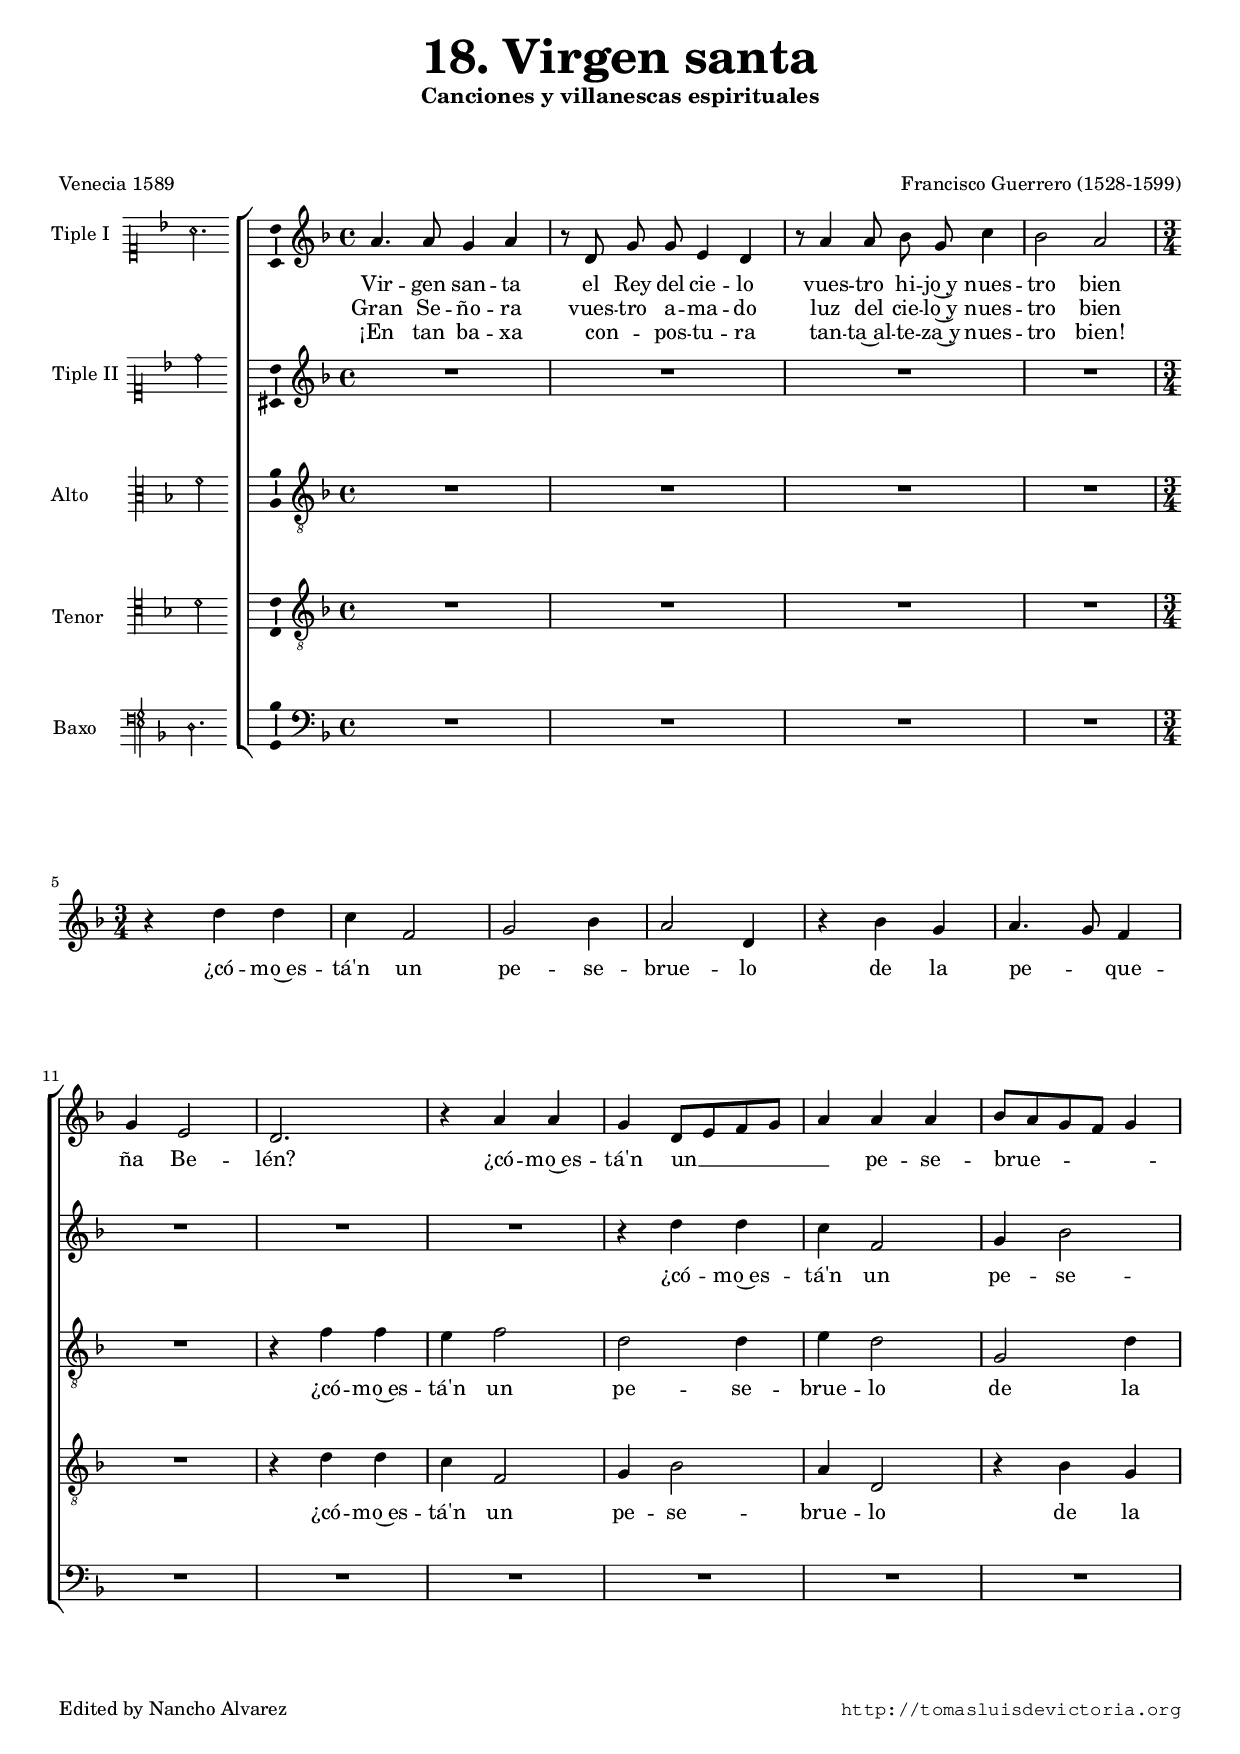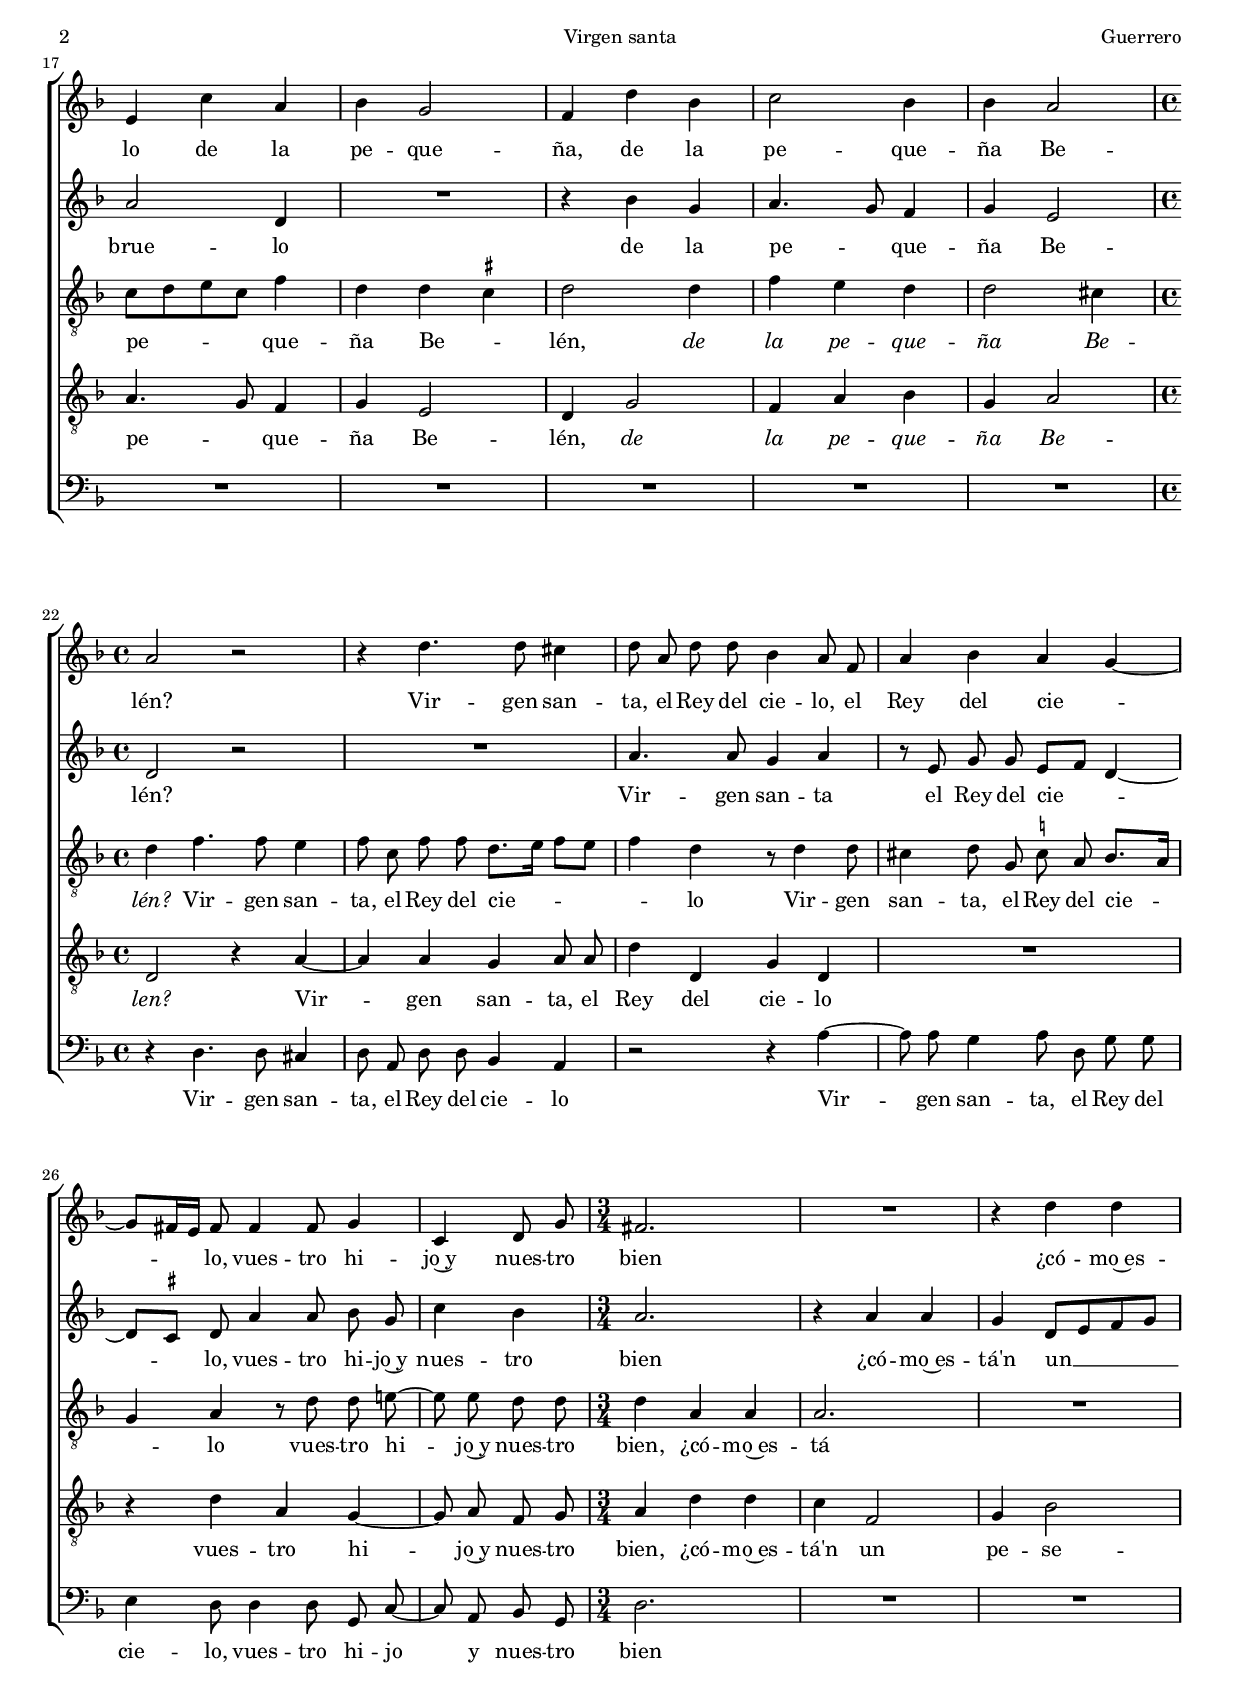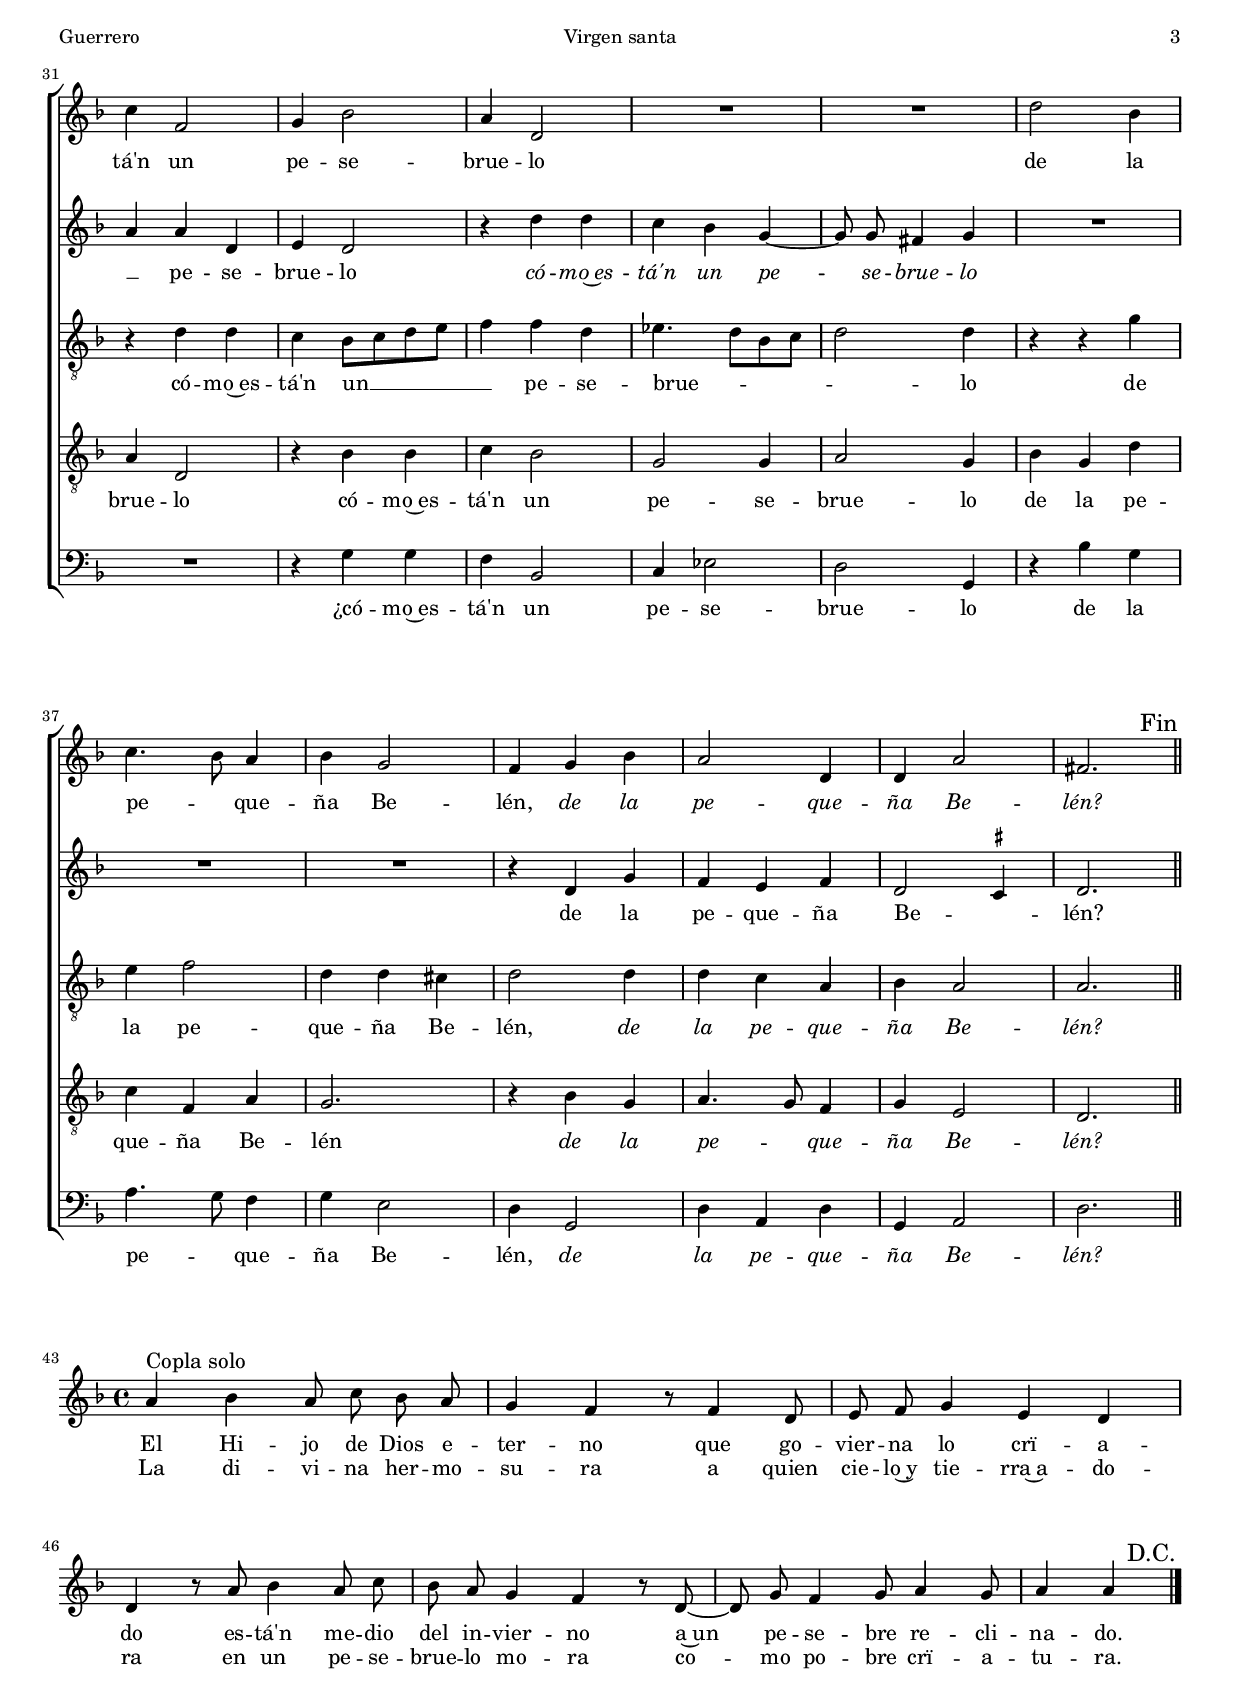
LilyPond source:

\version "2.18.0"

#(set-default-paper-size "a4")
#(set-global-staff-size 16.6)
#(ly:set-option 'point-and-click #f)
%mobile -s14.0 -i3.2

italicas=\override LyricText.font-shape = #'italic
rectas=\override LyricText.font-shape = #'upright
ss=\once \set suggestAccidentals = ##t
incipitwidth = 20
htitle="Virgen santa"
hcomposer="Guerrero"
showMultiRests = { \set Staff.keepAliveInterfaces = #'( rhythmic-grob-interface multi-measure-rest-interface lyric-interface stanza-number-interface percent-repeat-interface) }
hideMultiRests = \unset Staff.keepAliveInterfaces


\header {
	title=\markup{\larger \larger \larger \larger "18. Virgen santa"}
	subtitle="Canciones y villanescas espirituales"
        subsubtitle=\markup{\null \vspace #2 }
	composer="Francisco Guerrero (1528-1599)"
        pdfauthor=\composer
	%opus="(-)"
	poet="Venecia 1589"
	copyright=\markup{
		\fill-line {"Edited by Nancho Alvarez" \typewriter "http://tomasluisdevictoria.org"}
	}
%	tagline=""
}

global={\key f \major \time 4/4 \skip 1*4
				\time 3/4 \skip 1*3/4*17
                                %\break %notablet
				\time 4/4 \skip 1*5 
				\time 2/4 \skip 1*2/4
				\time 3/4 \skip 1*3/4*15 \bar "||" \break
				\override Staff.TimeSignature.break-visibility = ##(#f #f #t)
				\time 4/4 \skip 1*6 
				\time 2/4 \skip 1*2/4 \bar "|." }


cantus=\relative c''{
	a4. a8 g4 a
	r8 d, g g e4 d
	r8 a'4 a8 bes g c4
	bes2 a
        \break 
	r4 d d
	c f,2
	g2 bes4
	a2 d,4
	r4 bes' g
	a4. g8 f4 
	g4 e2
	d2.
        %\break %\notablet
	r4 a'a
	g d8[ e f g]
	a4 a a 
	bes8[ a g f] g4
	e c' a
	bes4 g2
	f4 d' bes
	c2 bes4
	bes a2
	a2 r
	r4 d4. d8 cis4
	d8 a d d bes4 a8 f
	a4 bes a g ~
	g8[ fis16 e] fis8 fis4 fis8 g4
	\once \override Score.TimeSignature.stencil = ##f
	c,4 d8 g
	fis2. 
	R1*3/4
	r4 d' d
	c f,2
	g4 bes2
	a4 d,2
	R1*3/4
	R
	d'2 bes4
	c4. bes8 a4
	bes g2
	f4 g bes
	a2 d,4
	d a'2
	fis2.
        \override Score.RehearsalMark.self-alignment-X=#right
        \override Score.RehearsalMark.break-visibility=#'#(#t #f #f)
        \mark \markup{"Fin"}
	a4^\markup{\larger "Copla solo"} bes a8 c bes a
	g4 f r8 f4 d8
	e f g4 e d
	d r8 a' bes4 a8 c
	bes a g4 f r8 d ~
	d g f4 g8 a4 g8 |
	a4 a
        \mark \markup{"D.C."}
}

cantusdos=\relative c''{
	%tablet \showMultiRests
        R1*4
	R1*3/4*9
	r4 d d
	c f,2
	g4 bes2
	a2 d,4
	R1*3/4
	r4 bes' g
	a4. g8 f4
	g4 e2
	d2 r
	R1
	a'4. a8 g4 a
	r8 e g g e[ f] d4 ~
	d8[ \ss cis] d8 a'4 a8 bes g
	c4 bes
	a2.
	r4 a a
	g4 d8[ e f g]
	a4 a d,
	e d2
	r4 d' d
	c bes g ~
	g8 g fis4 g
	R1*3/4*3
	r4 d4 g 
	f e f
	d2 \ss cis4 |
	d2.
}

altus=\relative c'{
	%tablet \showMultiRests
        R1*4
	R1*3/4*7
	r4 f f
	e f2 
	d2 d4
	e4 d2
	g,2 d'4
	c8[ d e c] f4
	d4 d \ss cis
	d2 d4
	f e d
	d2 cis4
	d4 f4. f8 e4
	f8 c f f d8.[ e16] f8[ e]
	f4 d r8 d4 d8
	cis4 d8 g, \ss c a bes8.[ a16]
	g4 a r8 d d e! ~
	e e d d
	d4 a a
	a2.
	R1*3/4
	r4 d d
	c bes8[ c d e]
	f4 f d
	ees4. d8[ bes c]
	d2 d4
	r r g
	e f2
	d4 d cis
	d2 d4 
	d c a
	bes a2 |
	a2.
}

tenor=\relative c'{
	%tablet \showMultiRests
        R1*4
	R1*3/4*7
	r4 d d 
	c f,2
	g4 bes2
	a4 d,2
	r4 bes' g
	a4. g8 f4
	g e2
	d4 g2
	f4 a bes
	g4 a2
	d,2 r4 a'4 ~
	a a g a8 a
	d4 d, g d
	R1
	r4 d'a g ~
	g8 a f g
	a4 d d
	c f,2
	g4 bes2
	a4 d,2
	r4 bes' bes
	c bes2
	g2 g4 
	a2 g4
	bes g d'
	c f, a
	g2.
	r4 bes g
	a4. g8 f4
	g4 e2 |
	d2.
}

bassus=\relative c{
	%tablet \showMultiRests
        R1*4
	R1*3/4*8
        \showMultiRests
        R1*3/4*9
	r4 d4. d8 cis4
	d8 a d d bes4 a
	r2 r4 a' ~
	a8 a g4 a8 d, g g
	e4 d8 d4 d8 g, c ~
	c a bes g
	d'2. 
	R1*3/4*3
	r4 g g
	f4 bes,2
	c4 ees2
	d2 g,4
	r4 bes' g
	a4. g8 f4
	g e2
	d4 g,2
	d'4 a d
	g,4 a2 |
	d2.
}


textocantus=\lyricmode{
Vir -- gen san -- ta
el Rey del cie -- lo
vues -- tro hi -- jo~y nues -- tro bien
¿có -- mo~es -- tá'n un pe -- se -- brue -- lo
de la pe -- _ que -- ña Be -- lén?
¿có -- mo~es -- tá'n un __ _ _ _ _ pe -- se -- brue -- _ _ _ _ lo 
de la pe -- que -- ña,
de la pe -- que -- ña Be -- lén?
Vir -- gen san -- ta,
el Rey del cie -- lo,
el Rey del cie -- _ _ _ _ lo,
vues -- tro hi -- jo~y nues -- tro bien
¿có -- mo~es -- tá'n un pe -- se -- brue -- lo
de la pe -- _ que -- ña Be -- lén,
\italicas
de la pe -- que -- ña Be -- lén?
\rectas
El Hi -- jo de Dios e -- ter -- no
que go -- vier -- na lo crï -- a -- do
es -- tá'n me -- dio del in -- vier -- no
a~un _ pe -- se -- bre re -- cli -- na -- do.
}
textocantusb=\lyricmode{
Gran Se -- ño -- ra
vues -- tro a -- ma -- do
luz del cie -- lo~y nues -- tro 
bien
"  " _ _ _ _ _ _ _ _ _ _ _ _ _ _ _ 
_ _ _ _ _ _ _ _ _ _ _ _ _ _ _ _
_ _ _ _ _ _ _ _ _ _ _ _ _ _ _ _
_ _ _ _ _ _ _ _ _ _ _ _ _ _ _ _
_ _ _ _ _ _ _ _ _ _ _ _ _ _ _ _
_ _ _ _ _ _ _ _ _ _ _ _
La di -- vi -- na her -- mo -- su -- ra
a quien cie -- lo~y tie -- rra~a -- do -- ra
en un pe -- se -- brue -- lo mo -- ra
co -- _ mo po -- bre crï -- a -- tu -- ra.
}
textocantusc=\lyricmode{
¡En tan ba -- xa con -- _ pos -- tu -- ra
tan -- ta~al -- te -- za~y nues -- tro bien!
}


textocantusdos=\lyricmode{
¿có -- mo~es -- tá'n un pe -- se -- brue -- lo
de la pe -- _ que -- ña Be -- lén?
Vir -- gen san -- ta
el Rey del cie -- _ _ _ _ lo,
vues -- tro hi -- jo~y nues -- tro bien
¿có -- mo~es -- tá'n un __ _ _ _ _ 
pe -- se -- brue -- lo
\italicas
có -- mo~es -- tá'n un pe -- _ se -- brue -- lo
\rectas
de la pe -- que -- ña Be -- _ lén?
}

textoaltus=\lyricmode{
¿có -- mo~es -- tá'n un pe -- se -- brue -- lo
de la pe -- _ _ _ que -- ña Be -- _ lén,
\italicas
de la pe -- que -- ña Be -- lén?
\rectas
Vir -- gen san -- ta,
el Rey del cie -- _ _ _ _ lo
Vir -- gen san -- ta,
el Rey del cie -- _ _ lo
vues -- tro hi -- _ jo~y nues -- tro bien,
¿có -- mo~es -- tá
có -- mo~es -- tá'n un __ _ _ _ _ pe -- se -- brue -- _ _ _ _ lo
de la pe -- que -- ña Be -- lén,
\italicas
de la pe -- que -- ña Be -- lén?
}

textotenor=\lyricmode{
¿có -- mo~es -- tá'n un pe -- se -- brue -- lo
de la pe -- _ que -- ña Be -- lén,
\italicas
de la pe -- que -- ña Be -- len?
\rectas
Vir -- _ gen san -- ta,
el Rey del cie -- lo
vues -- tro hi -- _ jo~y nues -- tro bien,
¿có -- mo~es -- tá'n un pe -- se -- brue -- lo
có -- mo~es -- tá'n un pe -- se -- brue -- lo
de la pe -- que -- ña Be -- lén
\italicas
de la pe -- _ que -- ña Be -- lén?
}

textobassus=\lyricmode{
Vir -- gen san -- ta,
el Rey del cie -- lo
Vir -- _ gen san -- ta,
el Rey del cie -- lo,
vues -- tro hi -- jo _ y nues -- tro bien
¿có -- mo~es -- tá'n un pe -- se -- brue -- lo
de la pe -- _ que -- ña Be -- lén,
\italicas
de la pe -- que -- ña Be -- lén?
}



incipitcantus=\markup{
	\score{
		{ 
		\set Staff.instrumentName="Tiple I  "
		\override NoteHead.style = #'neomensural
		\override Rest.style = #'neomensural
		\override Staff.TimeSignature.stencil = #'()
		\cadenzaOn 
		\clef "petrucci-c1"
		\key f \major
		\time 4/4
		a'2.
		} 
	\layout {
		\context {\Voice
			\remove Ligature_bracket_engraver
			\consists Mensural_ligature_engraver
		}
		line-width=\incipitwidth
		indent = 0
	}
	}
}


incipitcantusdos=\markup{
	\score{
		{ 
		\set Staff.instrumentName="Tiple II "
		\override NoteHead.style = #'neomensural
		\override Rest.style = #'neomensural
		\override Staff.TimeSignature.stencil = #'()
		\cadenzaOn 
		\clef "petrucci-c1"
		\key f \major
		\time 3/4
		d''2
		} 
	\layout {
		\context {\Voice
			\remove Ligature_bracket_engraver
			\consists Mensural_ligature_engraver
		}
		line-width=\incipitwidth
		indent = 0
	}
	}
}


incipitaltus=\markup{
	\score{
		{ 
		\set Staff.instrumentName="Alto       "
		\override NoteHead.style = #'neomensural 
		\override Rest.style = #'neomensural
		\override Staff.TimeSignature.stencil = #'()
		\cadenzaOn 
		\clef "petrucci-c3"
		\key f \major
		\time 3/4
		f'2
		} 
	\layout {
		\context {\Voice
			\remove Ligature_bracket_engraver
			\consists Mensural_ligature_engraver
		}
		line-width=\incipitwidth
		indent = 0
	}
	}
}


incipittenor=\markup{
	\score{
		{ 
		\set Staff.instrumentName="Tenor    "
		\override NoteHead.style = #'neomensural 
		\override Rest.style = #'neomensural
		\override Staff.TimeSignature.stencil = #'()
		\cadenzaOn 
		\clef "petrucci-c4"
		\key f \major
		\time 3/4
		d'2
		} 
	\layout {
		\context {\Voice
			\remove Ligature_bracket_engraver
			\consists Mensural_ligature_engraver
		}
		line-width=\incipitwidth
		indent=0
	}
	}
}


incipitbassus=\markup{
	\score{
		{ 
		\set Staff.instrumentName="Baxo    "
		\override NoteHead.style = #'neomensural 
		\override Rest.style = #'neomensural
		\override Staff.TimeSignature.stencil = #'()
		\cadenzaOn 
		\clef "petrucci-f4"
		\key f \major
		\time 4/4
		d2.
		} 
	\layout {
		\context {\Voice
			\remove Ligature_bracket_engraver
			\consists Mensural_ligature_engraver
		}
		line-width=\incipitwidth
		indent = 0
	}
	}
}





\score {
\new ChoirStaff<<

	\new Staff <<\global
	\new Voice="v1" {
		\set Staff.instrumentName=\incipitcantus
		\clef "treble"
		\cantus }
	\new Lyrics \lyricsto "v1" {\textocantus }
	\new Lyrics \lyricsto "v1" {\textocantusb }
	\new Lyrics \lyricsto "v1" {\textocantusc }
	>>

	\new Staff <<\global
	\new Voice="v5" {
		\set Staff.instrumentName=\incipitcantusdos
		\clef "treble"
		\cantusdos }
	\new Lyrics \lyricsto "v5" {\textocantusdos }
	>>

	
	
	\new Staff << \global
	\new Voice="v2" {
		\set Staff.instrumentName=\incipitaltus
		\clef "G_8" 
		\altus}
	\new Lyrics \lyricsto "v2" {\textoaltus }
	>>

	
	\new Staff <<\global
	\new Voice="v3" {
		\set Staff.instrumentName=\incipittenor
		\clef "G_8"
		\tenor }
	\new Lyrics \lyricsto "v3" {\textotenor }
	>>
	

	\new Staff <<\global
	\new Voice="v4" {
		\set Staff.instrumentName=\incipitbassus
		\clef "bass" 
		\bassus }
	\new Lyrics \lyricsto "v4" {\textobassus}
	>>
	
>>

\layout{ 
	\context {\Lyrics 
		\override VerticalAxisGroup.staff-affinity = #UP
		\override VerticalAxisGroup.nonstaff-relatedstaff-spacing =
			#'((basic-distance . 0) (minimum-distance . 0) (padding . 1))
		\override LyricText.font-size = #1.2
		\override LyricHyphen.minimum-distance = #0.5
	}
	\context {\Score 
		tempoHideNote = ##t
		\override BarNumber.padding = #2 
	}
	\context {\Voice 
		melismaBusyProperties = #'()
		autoBeaming = ##f
	}
	\context {\Staff 
                \RemoveEmptyStaves
                %\override VerticalAxisGroup.remove-first = ##t
		\override VerticalAxisGroup.staff-staff-spacing =
			#'((basic-distance . 12) (minimum-distance . 0) (padding . 1))
		\consists Ambitus_engraver 
		\override LigatureBracket.padding = #1
	}
}

%\midi { \mtempo }

}


\paper{
	evenHeaderMarkup=\markup  \fill-line { \fromproperty #'page:page-number-string \htitle \hcomposer }
	oddHeaderMarkup= \markup  \fill-line { \on-the-fly #not-first-page \hcomposer \on-the-fly #not-first-page \htitle \on-the-fly #not-first-page \fromproperty #'page:page-number-string }
	system-count=10
	%page-count = 2
	ragged-last-bottom = ##f
	indent=3.2\cm
	system-system-spacing =
	#'((basic-distance . 20) (minimum-distance . 0) (padding . 5))
	top-system-spacing = % header
	#'((basic-distance . 9) (minimum-distance . 0) (padding . 0))
	last-bottom-spacing = % footer
	#'((basic-distance . 14) (minimum-distance . 0) (padding . 0))
	markup-system-spacing.padding = #1.5
}
